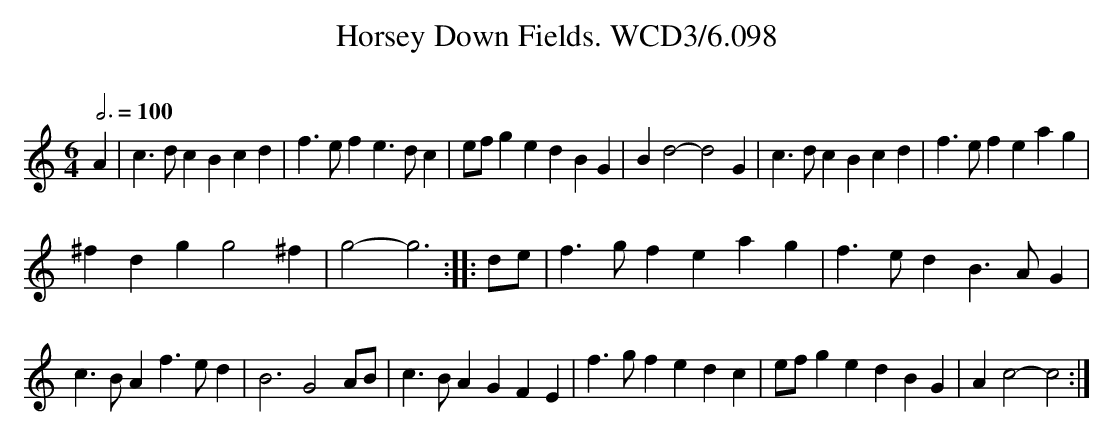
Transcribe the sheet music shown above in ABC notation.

X:1
T:Horsey Down Fields. WCD3/6.098
O:
M:6/4
L:1/4
Q:3/4=100
K:C
A|c3/ d/ c Bcd|f3/ e/ f e3/ d/ c|e/f/ ge dBG|B d2-d2 G|c3/ d/c Bcd|f3/ e/ f eag|
^fdg g2 ^f|g2-g3::d/e/|f3/ g/ f eag|f3/ e/ d B3/ A/ G|
c3/ B/ A f3/ e/ d|B3 G2 A/B/|c3/ B/ A GFE|f3/ g/ f edc|e/f/ ge dBG|A c2-c2:|
